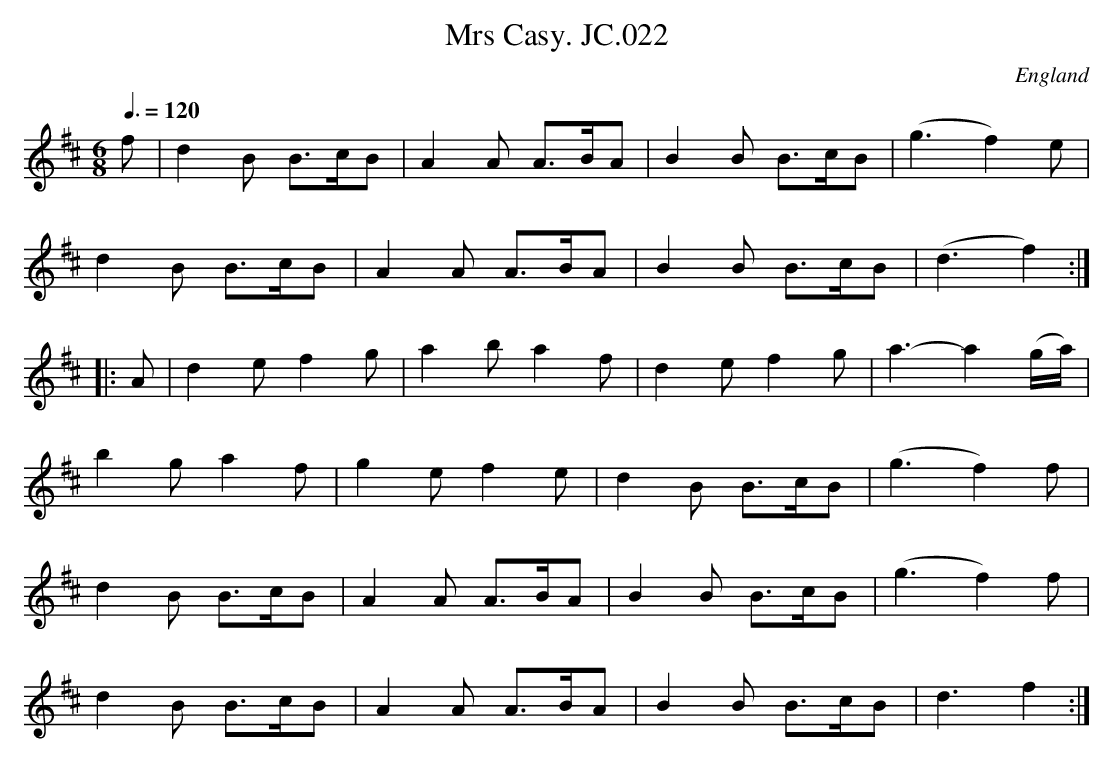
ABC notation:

X:1
T:Mrs Casy. JC.022
O:England
M:6/8
L:1/8
Q:3/8=120
K:D major
f|\
d2B B>cB|A2A A>BA|B2B B>cB|(g3f2)e|!
d2B B>cB|A2A A>BA|B2B B>cB|(d3f2):|!
|:A|d2ef2g|a2ba2f|d2ef2g|a3-a2(g/a/)|!
b2ga2f|g2ef2e|d2B B>cB|(g3f2)f|!
d2B B>cB|A2A A>BA|B2B B>cB|(g3f2)f|!
d2B B>cB|A2A A>BA|B2B B>cB|d3f2:|
